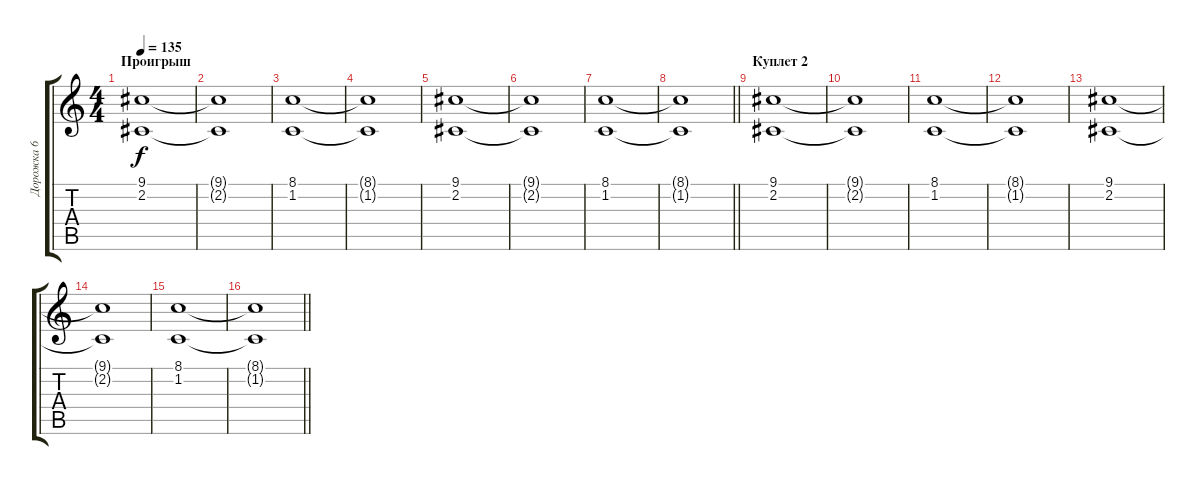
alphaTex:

\track ("Дорожка 6" "Дорожка 6") {instrument pad2warm}
\staff {score tabs}
\tuning (E4 B3 G3 D3 A2 E2) {hide}
\ts (4 4)
\section ("" "Проигрыш")
\tempo 135
\clef g2
\ks c
(9.1 2.2).1{dy f} |
(9.1{t} 2.2{t}).1 |
(8.1 1.2).1 |
(8.1{t} 1.2{t}).1 |
(9.1 2.2).1 |
(9.1{t} 2.2{t}).1 |
(8.1 1.2).1 |
\barLineRight lightlight
(8.1{t} 1.2{t}).1 |
\section ("" "Куплет 2")
(9.1 2.2).1 |
(9.1{t} 2.2{t}).1 |
(8.1 1.2).1 |
(8.1{t} 1.2{t}).1 |
(9.1 2.2).1 |
(9.1{t} 2.2{t}).1 |
(8.1 1.2).1 |
\barLineRight lightlight
(8.1{t} 1.2{t}).1
